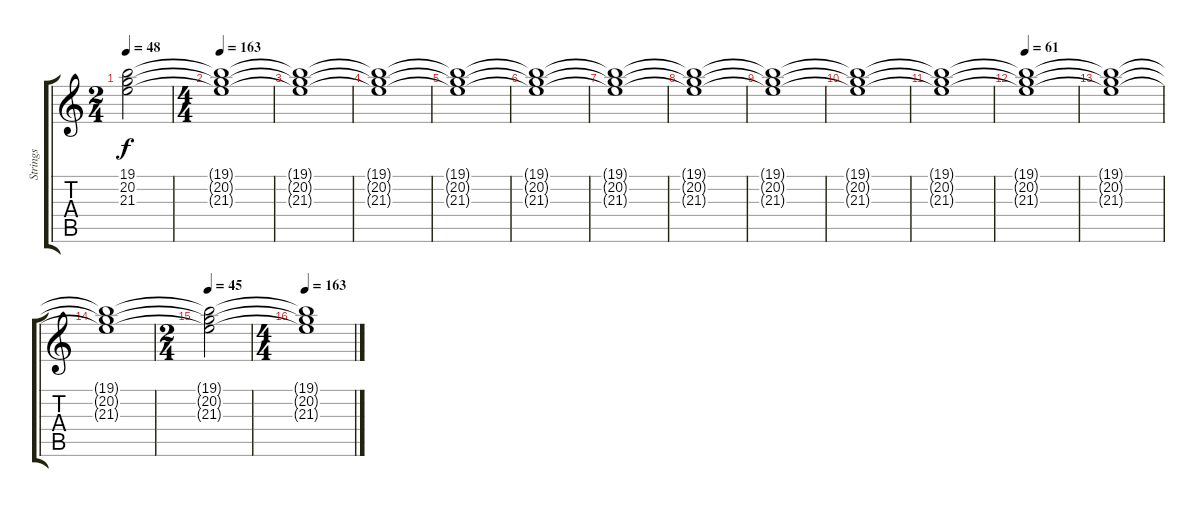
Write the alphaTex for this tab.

\track ("Strings" "Strings") {instrument stringensemble2}
\staff {score tabs}
\tuning (E4 B3 G3 D3 A2 E2) {hide}
\ts (2 4)
\tempo 48
\clef g2
\ks c
(19.1{t} 20.2{t} 21.3{t}).2{dy f} |
\ts (4 4)
\tempo 163
(19.1{t} 20.2{t} 21.3{t}).1 |
(19.1{t} 20.2{t} 21.3{t}).1 |
(19.1{t} 20.2{t} 21.3{t}).1 |
(19.1{t} 20.2{t} 21.3{t}).1 |
(19.1{t} 20.2{t} 21.3{t}).1 |
(19.1{t} 20.2{t} 21.3{t}).1 |
(19.1{t} 20.2{t} 21.3{t}).1 |
(19.1{t} 20.2{t} 21.3{t}).1 |
(19.1{t} 20.2{t} 21.3{t}).1 |
(19.1{t} 20.2{t} 21.3{t}).1 |
\tempo 61
(19.1{t} 20.2{t} 21.3{t}).1 |
(19.1{t} 20.2{t} 21.3{t}).1 |
(19.1{t} 20.2{t} 21.3{t}).1 |
\ts (2 4)
\tempo 45
(19.1{t} 20.2{t} 21.3{t}).2 |
\ts (4 4)
\tempo 163
(19.1{t} 20.2{t} 21.3{t}).1
